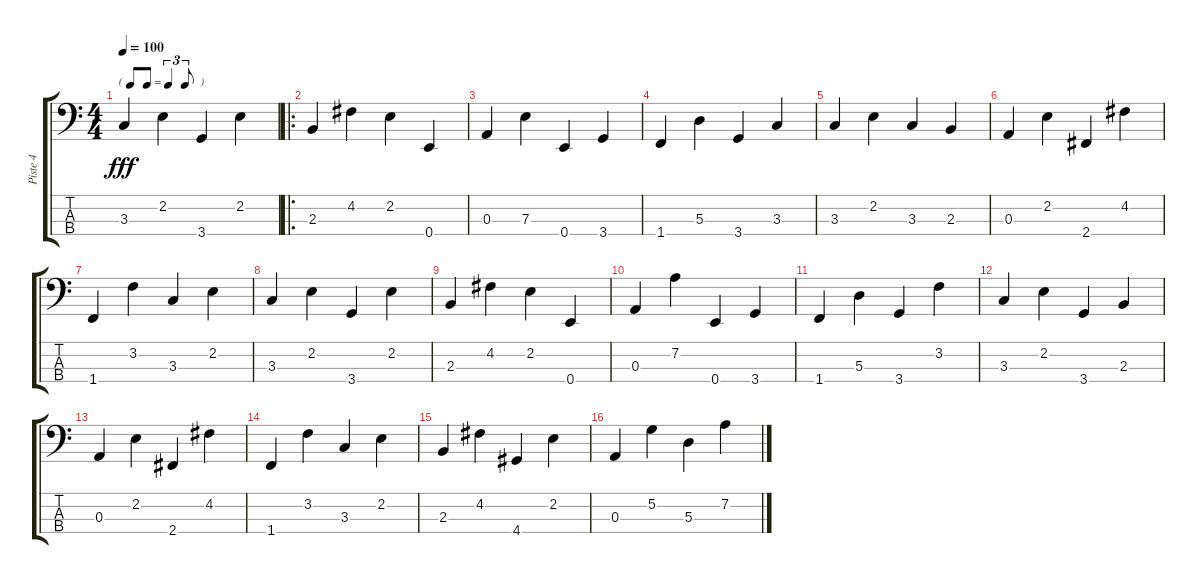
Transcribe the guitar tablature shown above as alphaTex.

\track ("Piste 4" "Piste 4") {instrument electricbassfinger}
\staff {score tabs}
\tuning (G2 D2 A1 E1) {hide}
\ts (4 4)
\tf triplet8th
\tempo 100
\clef f4
\ks c
3.3.4{dy fff instrument electricbassfinger} 2.2.4 3.4.4 2.2.4 |
\ro
2.3.4 4.2.4 2.2.4 0.4.4 |
0.3.4 7.3.4 0.4.4 3.4.4 |
1.4.4 5.3.4 3.4.4 3.3.4 |
3.3.4 2.2.4 3.3.4 2.3.4 |
0.3.4 2.2.4 2.4.4 4.2.4 |
1.4.4 3.2.4 3.3.4 2.2.4 |
3.3.4 2.2.4 3.4.4 2.2.4 |
2.3.4 4.2.4 2.2.4 0.4.4 |
0.3.4 7.2.4 0.4.4 3.4.4 |
1.4.4 5.3.4 3.4.4 3.2.4 |
3.3.4 2.2.4 3.4.4 2.3.4 |
0.3.4 2.2.4 2.4.4 4.2.4 |
1.4.4 3.2.4 3.3.4 2.2.4 |
2.3.4 4.2.4 4.4.4 2.2.4 |
0.3.4 5.2.4 5.3.4 7.2.4
